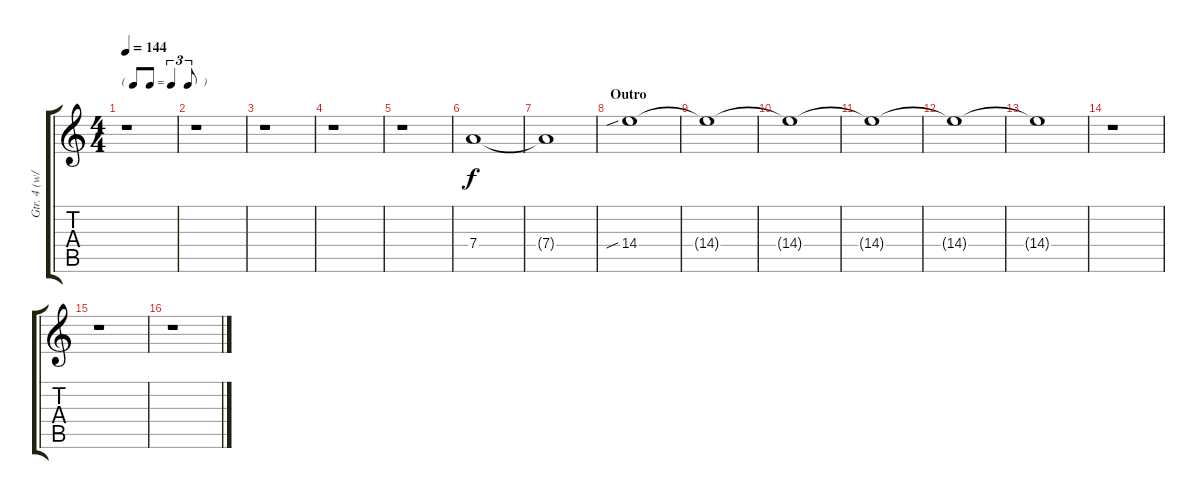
\track ("Gtr. 4 (w/dist.)" "Gtr. 4 (w/") {instrument distortionguitar}
\staff {score tabs}
\tuning (E4 B3 G3 D3 A2 E2) {hide}
\ts (4 4)
\tf triplet8th
\tempo 144
\clef g2
\ks c
r.1{dy f} |
r.1 |
r.1 |
r.1 |
r.1 |
7.4.1 |
7.4{t}.1 |
\section ("" "Outro")
14.4{sib}.1 |
14.4{t}.1 |
14.4{t}.1 |
14.4{t}.1 |
14.4{t}.1 |
14.4{t}.1 |
r.1 |
r.1 |
r.1
